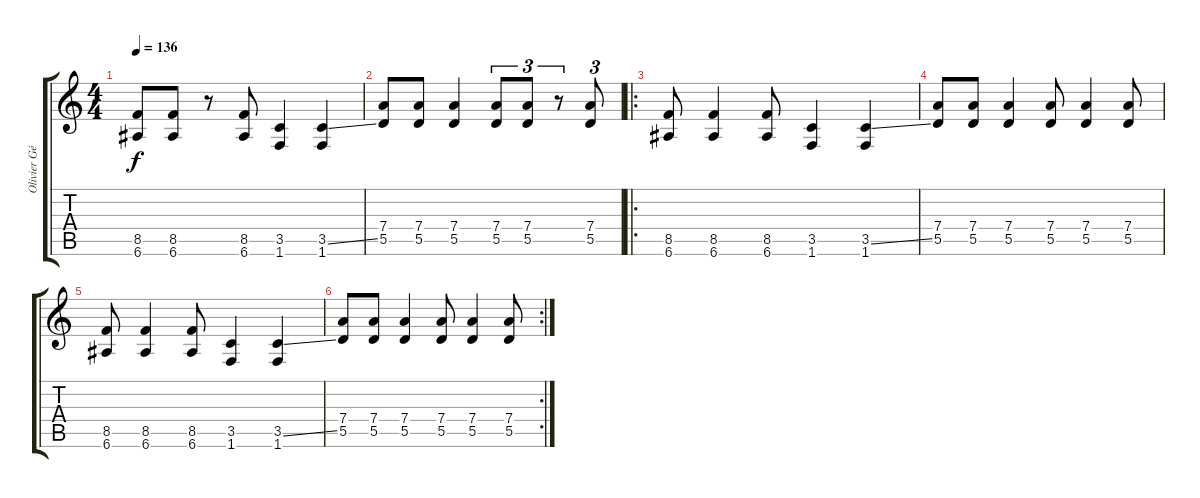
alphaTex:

\track ("Olivier Gérard" "Olivier Gé") {instrument distortionguitar}
\staff {score tabs}
\tuning (E4 B3 G3 D3 A2 E2) {hide}
\ts (4 4)
\tempo 136
\clef g2
\ks c
(8.5 6.6).8{dy f} (8.5 6.6).8 r.8 (8.5 6.6).8 (3.5 1.6).4 (3.5{ss} 1.6).4 |
(7.4 5.5).8 (7.4 5.5).8 (7.4 5.5).4 (7.4 5.5).8{tu (3 2)} (7.4 5.5).8{tu (3 2)} r.8{tu (3 2)} (7.4 5.5).8{tu (3 2)} |
\ro
(8.5 6.6).8 (8.5 6.6).4 (8.5 6.6).8 (3.5 1.6).4 (3.5{ss} 1.6).4 |
(7.4 5.5).8 (7.4 5.5).8 (7.4 5.5).4 (7.4 5.5).8 (7.4 5.5).4 (7.4 5.5).8 |
(8.5 6.6).8 (8.5 6.6).4 (8.5 6.6).8 (3.5 1.6).4 (3.5{ss} 1.6).4 |
\rc 2
(7.4 5.5).8 (7.4 5.5).8 (7.4 5.5).4 (7.4 5.5).8 (7.4 5.5).4 (7.4 5.5).8
